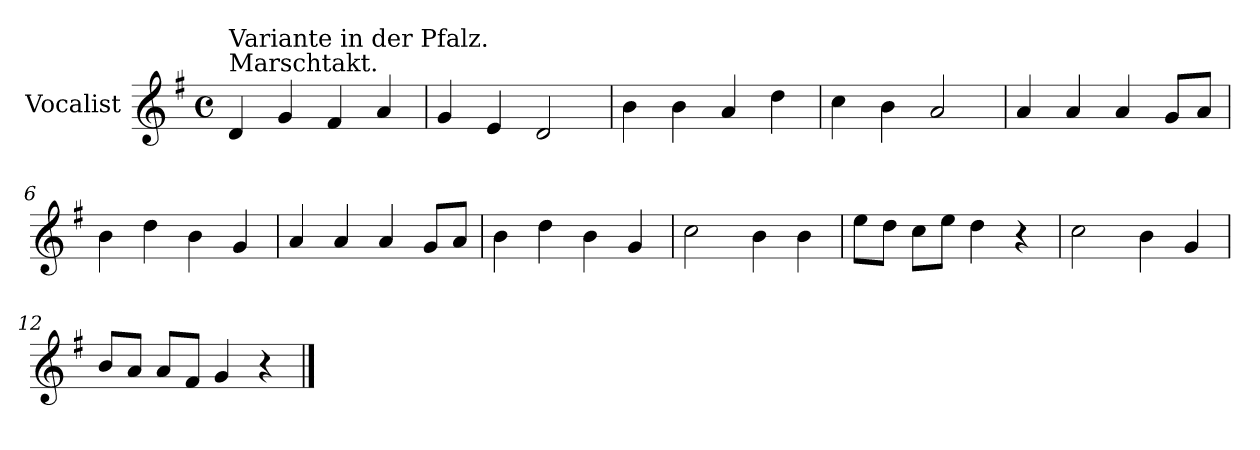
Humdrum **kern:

**kern
*part1
*staff1
*I"Vocalist
*k[f#]
*G:
*M4/4
*met(c)
=1
!LO:TX:a:t=Marschtakt.
!LO:TX:a:t=Variante in der Pfalz.
4d
4g
4f#
4a
=2
4g
4e
2d
=3
4b
4b
4a
4dd
=4
4cc
4b
2a
=5
4a
4a
4a
8gL
8aJ
=6
4b
4dd
4b
4g
=7
4a
4a
4a
8gL
8aJ
=8
4b
4dd
4b
4g
=9
2cc
4b
4b
=10
8eeL
8ddJ
8ccL
8eeJ
4dd
4r
=11
2cc
4b
4g
=12
8bL
8aJ
8aL
8f#J
4g
4r
==
*-
